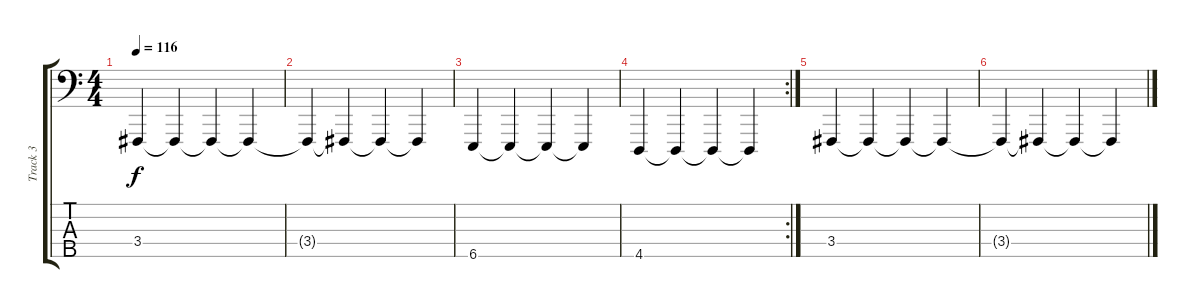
\track ("Track 3" "Track 3") {instrument stringensemble1}
\staff {score tabs}
\tuning (Gb2 Db2 Ab1 Eb1 Bb0) {hide}
\ts (4 4)
\tempo 116
\clef f4
\ks c
3.4.4{dy f} 3.4{t}.4 3.4{t}.4 3.4{t}.4 |
3.4{t}.4 3.4{t}.4 3.4{t}.4 3.4{t}.4 |
6.5.4 6.5{t}.4 6.5{t}.4 6.5{t}.4 |
\rc 2
4.5.4 4.5{t}.4 4.5{t}.4 4.5{t}.4 |
3.4.4 3.4{t}.4 3.4{t}.4 3.4{t}.4 |
3.4{t}.4 3.4{t}.4 3.4{t}.4 3.4{t}.4
